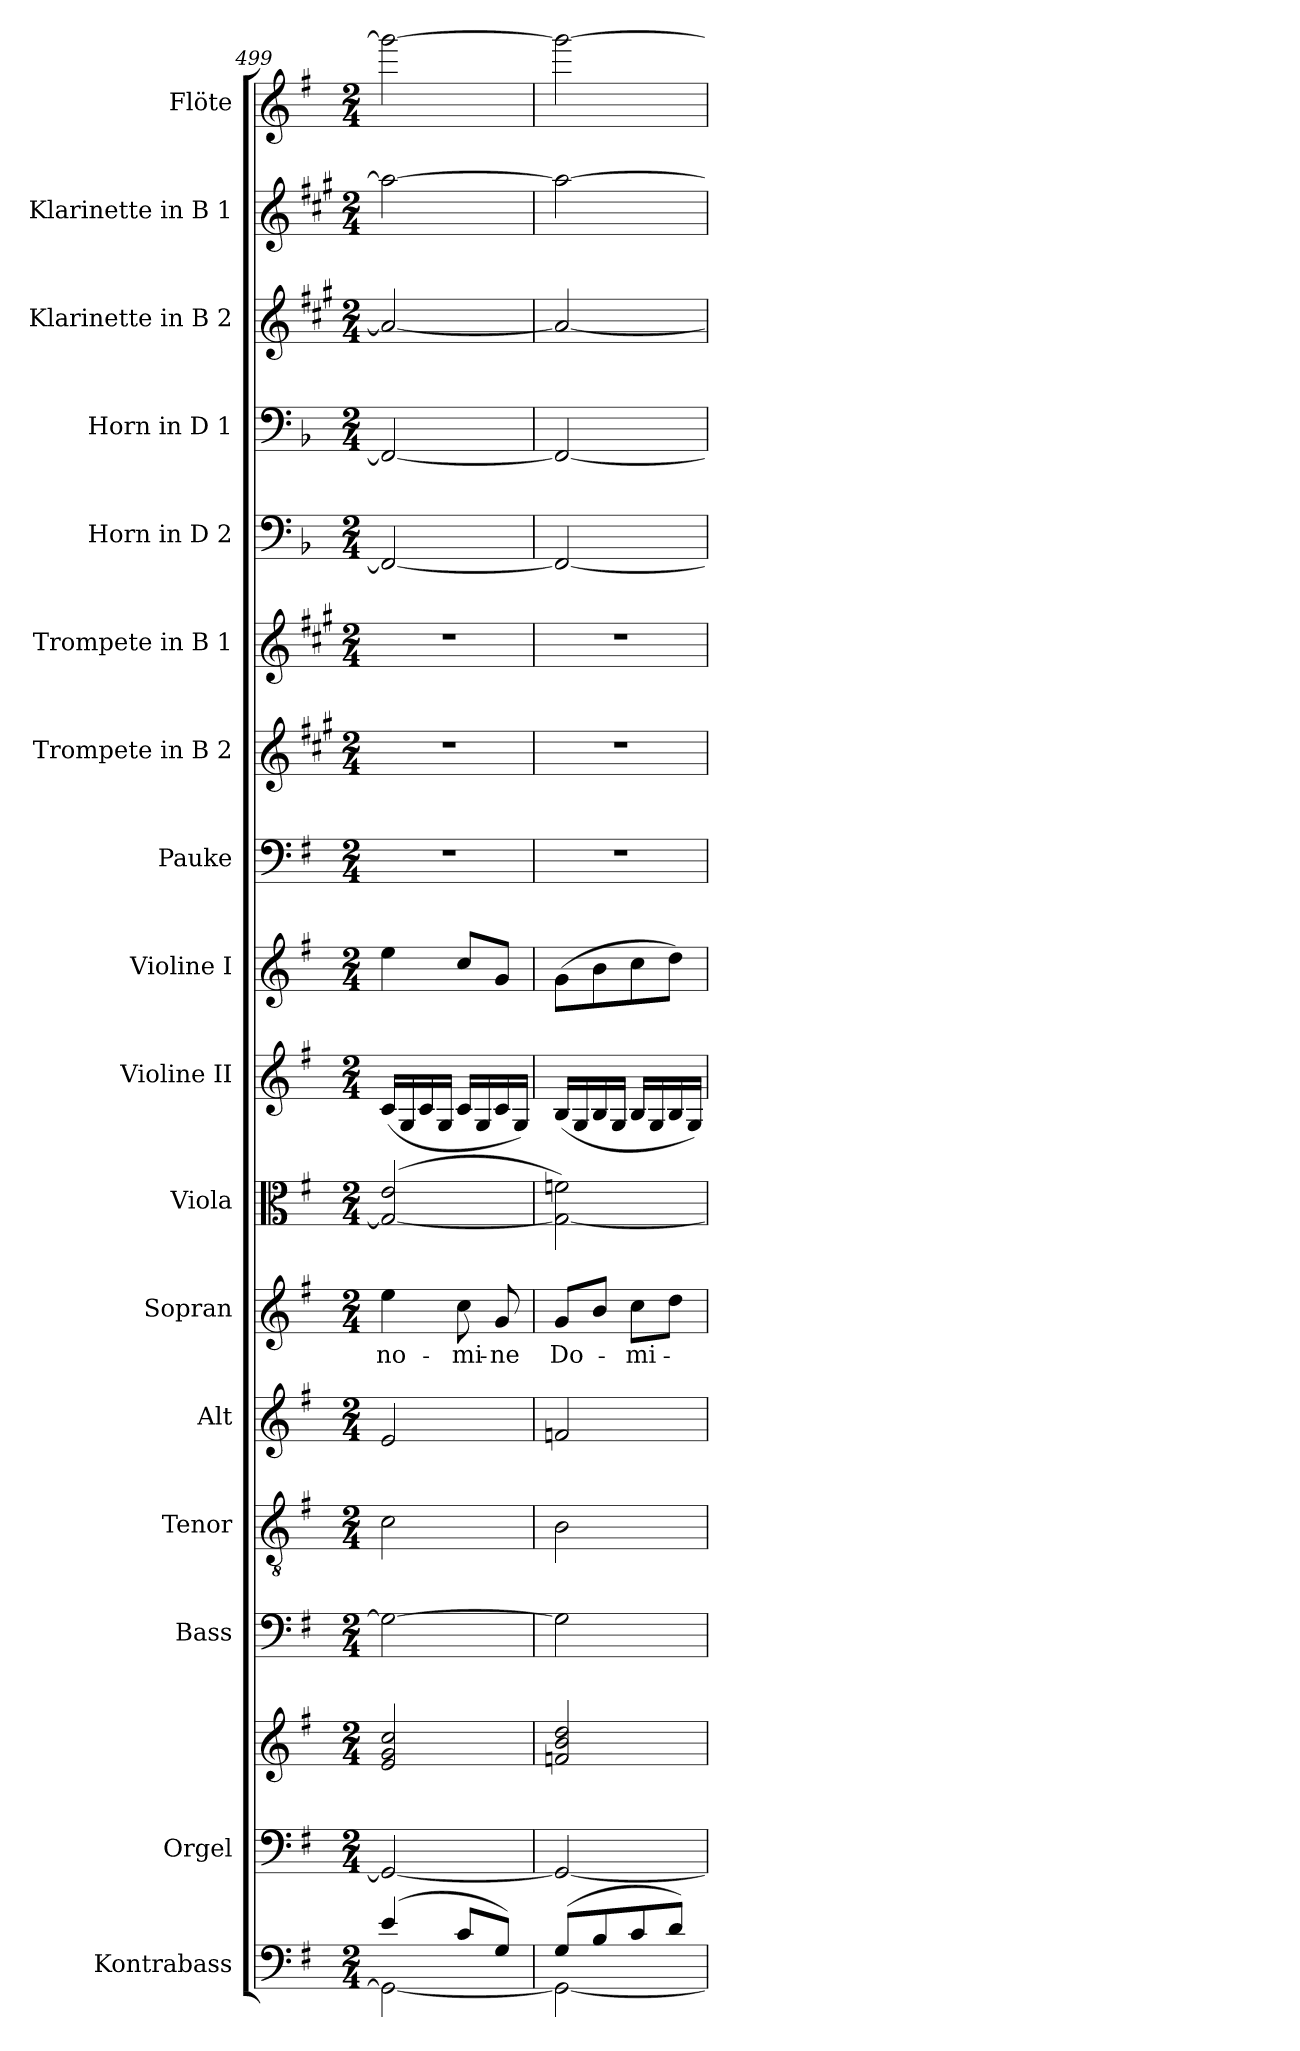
**kern	**kern	**kern	**kern	**kern	**kern	**kern	**text	**kern	**kern	**kern	**kern	**kern	**kern	**kern	**kern	**kern	**kern	**kern
*part17	*part16	*part16	*part15	*part14	*part13	*part12	*part12	*part11	*part10	*part9	*part8	*part7	*part6	*part5	*part4	*part3	*part2	*part1
*staff18	*staff17	*staff16	*staff15	*staff14	*staff13	*staff12	*staff12	*staff11	*staff10	*staff9	*staff8	*staff7	*staff6	*staff5	*staff4	*staff3	*staff2	*staff1
*I"Kontrabass	*I"Orgel	*	*I"Bass	*I"Tenor	*I"Alt	*I"Sopran	*	*I"Viola	*I"Violine II	*I"Violine I	*I"Pauke	*I"Trompete in B 2	*I"Trompete in B 1	*I"Horn in D 2	*I"Horn in D 1	*I"Klarinette in B 2	*I"Klarinette in B 1	*I"Flöte
*I'Kb.	*I'Org.	*	*I'B	*I'T	*I'A	*I'S	*	*I'Vla.	*I'Vl. II	*I'Vl. I	*I'Pk.	*I'Trp. 2	*I'Trp. 1	*I'Hrn. 2	*I'Hrn. 1	*I'Kl. 2	*I'Kl. 1	*I'Fl.
*clefF4	*clefF4	*clefG2	*clefF4	*clefGv2	*clefG2	*clefG2	*	*clefC3	*clefG2	*clefG2	*clefF4	*clefG2	*clefG2	*clefF4	*clefF4	*clefG2	*clefG2	*clefG2
*ITrd7c12	*	*	*	*	*	*	*	*	*	*	*	*ITrd1c2	*ITrd1c2	*ITrd-1c-2	*ITrd-1c-2	*ITrd1c2	*ITrd1c2	*
*k[f#]	*k[f#]	*k[f#]	*k[f#]	*k[f#]	*k[f#]	*k[f#]	*	*k[f#]	*k[f#]	*k[f#]	*k[f#]	*k[f#]	*k[f#]	*k[f#]	*k[f#]	*k[f#]	*k[f#]	*k[f#]
*G:	*G:	*G:	*G:	*G:	*G:	*G:	*	*G:	*G:	*G:	*G:	*G:	*G:	*G:	*G:	*G:	*G:	*G:
*M2/4	*M2/4	*M2/4	*M2/4	*M2/4	*M2/4	*M2/4	*	*M2/4	*M2/4	*M2/4	*M2/4	*M2/4	*M2/4	*M2/4	*M2/4	*M2/4	*M2/4	*M2/4
=499	=499	=499	=499	=499	=499	=499	=499	=499	=499	=499	=499	=499	=499	=499	=499	=499	=499	=499
*^	*	*	*	*	*	*	*	*	*	*	*	*	*	*	*	*	*	*
!	!	!	!	!	!	!	!	!LO:LY:b	!	!	!	!	!	!	!	!	!	!	!
(<4E/	2GGG\_	2GG/_	2e/ 2g/ 2cc/	2G\_	2c\	2e/	4ee\	no-	(2G/_ 2e/	(<16c/LL	4ee\	2r	2r	2r	2GG/_	2GG/_	2g/_	2gg\_	2ggg\_
.	.	.	.	.	.	.	.	.	.	16G/	.	.	.	.	.	.	.	.	.
.	.	.	.	.	.	.	.	.	.	16c/	.	.	.	.	.	.	.	.	.
.	.	.	.	.	.	.	.	.	.	16G/JJ	.	.	.	.	.	.	.	.	.
!	!	!	!	!	!	!	!	!LO:LY:b	!	!	!	!	!	!	!	!	!	!	!
8C/L	.	.	.	.	.	.	8cc\	-mi-	.	16c/LL	8cc/L	.	.	.	.	.	.	.	.
.	.	.	.	.	.	.	.	.	.	16G/	.	.	.	.	.	.	.	.	.
!	!	!	!	!	!	!	!	!LO:LY:b	!	!	!	!	!	!	!	!	!	!	!
8GG/J)	.	.	.	.	.	.	8g/	-ne	.	16c/	8g/J	.	.	.	.	.	.	.	.
.	.	.	.	.	.	.	.	.	.	16G/JJ)	.	.	.	.	.	.	.	.	.
=500	=500	=500	=500	=500	=500	=500	=500	=500	=500	=500	=500	=500	=500	=500	=500	=500	=500	=500	=500
!	!	!	!	!	!	!	!	!LO:LY:b	!	!	!	!	!	!	!	!	!	!	!
(8GG/L	2GGG\_	2GG/_	2fn/ 2b/ 2dd/	2G\]	2B\	2fn/	8g/L	Do-	2G\_ 2fn\)	(<16B/LL	(>8g\L	2r	2r	2r	2GG/_	2GG/_	2g/_	2gg\_	2ggg\_
.	.	.	.	.	.	.	.	.	.	16G/	.	.	.	.	.	.	.	.	.
8BB/	.	.	.	.	.	.	8b/J	.	.	16B/	8b\	.	.	.	.	.	.	.	.
.	.	.	.	.	.	.	.	.	.	16G/JJ	.	.	.	.	.	.	.	.	.
!	!	!	!	!	!	!	!	!LO:LY:b	!	!	!	!	!	!	!	!	!	!	!
8C/	.	.	.	.	.	.	8cc\L	-mi-	.	16B/LL	8cc\	.	.	.	.	.	.	.	.
.	.	.	.	.	.	.	.	.	.	16G/	.	.	.	.	.	.	.	.	.
8D/J)	.	.	.	.	.	.	8dd\J	.	.	16B/	8dd\J)	.	.	.	.	.	.	.	.
.	.	.	.	.	.	.	.	.	.	16G/JJ)	.	.	.	.	.	.	.	.	.
*v	*v	*	*	*	*	*	*	*	*	*	*	*	*	*	*	*	*	*	*
=	=	=	=	=	=	=	=	=	=	=	=	=	=	=	=	=	=	=
*-	*-	*-	*-	*-	*-	*-	*-	*-	*-	*-	*-	*-	*-	*-	*-	*-	*-	*-
